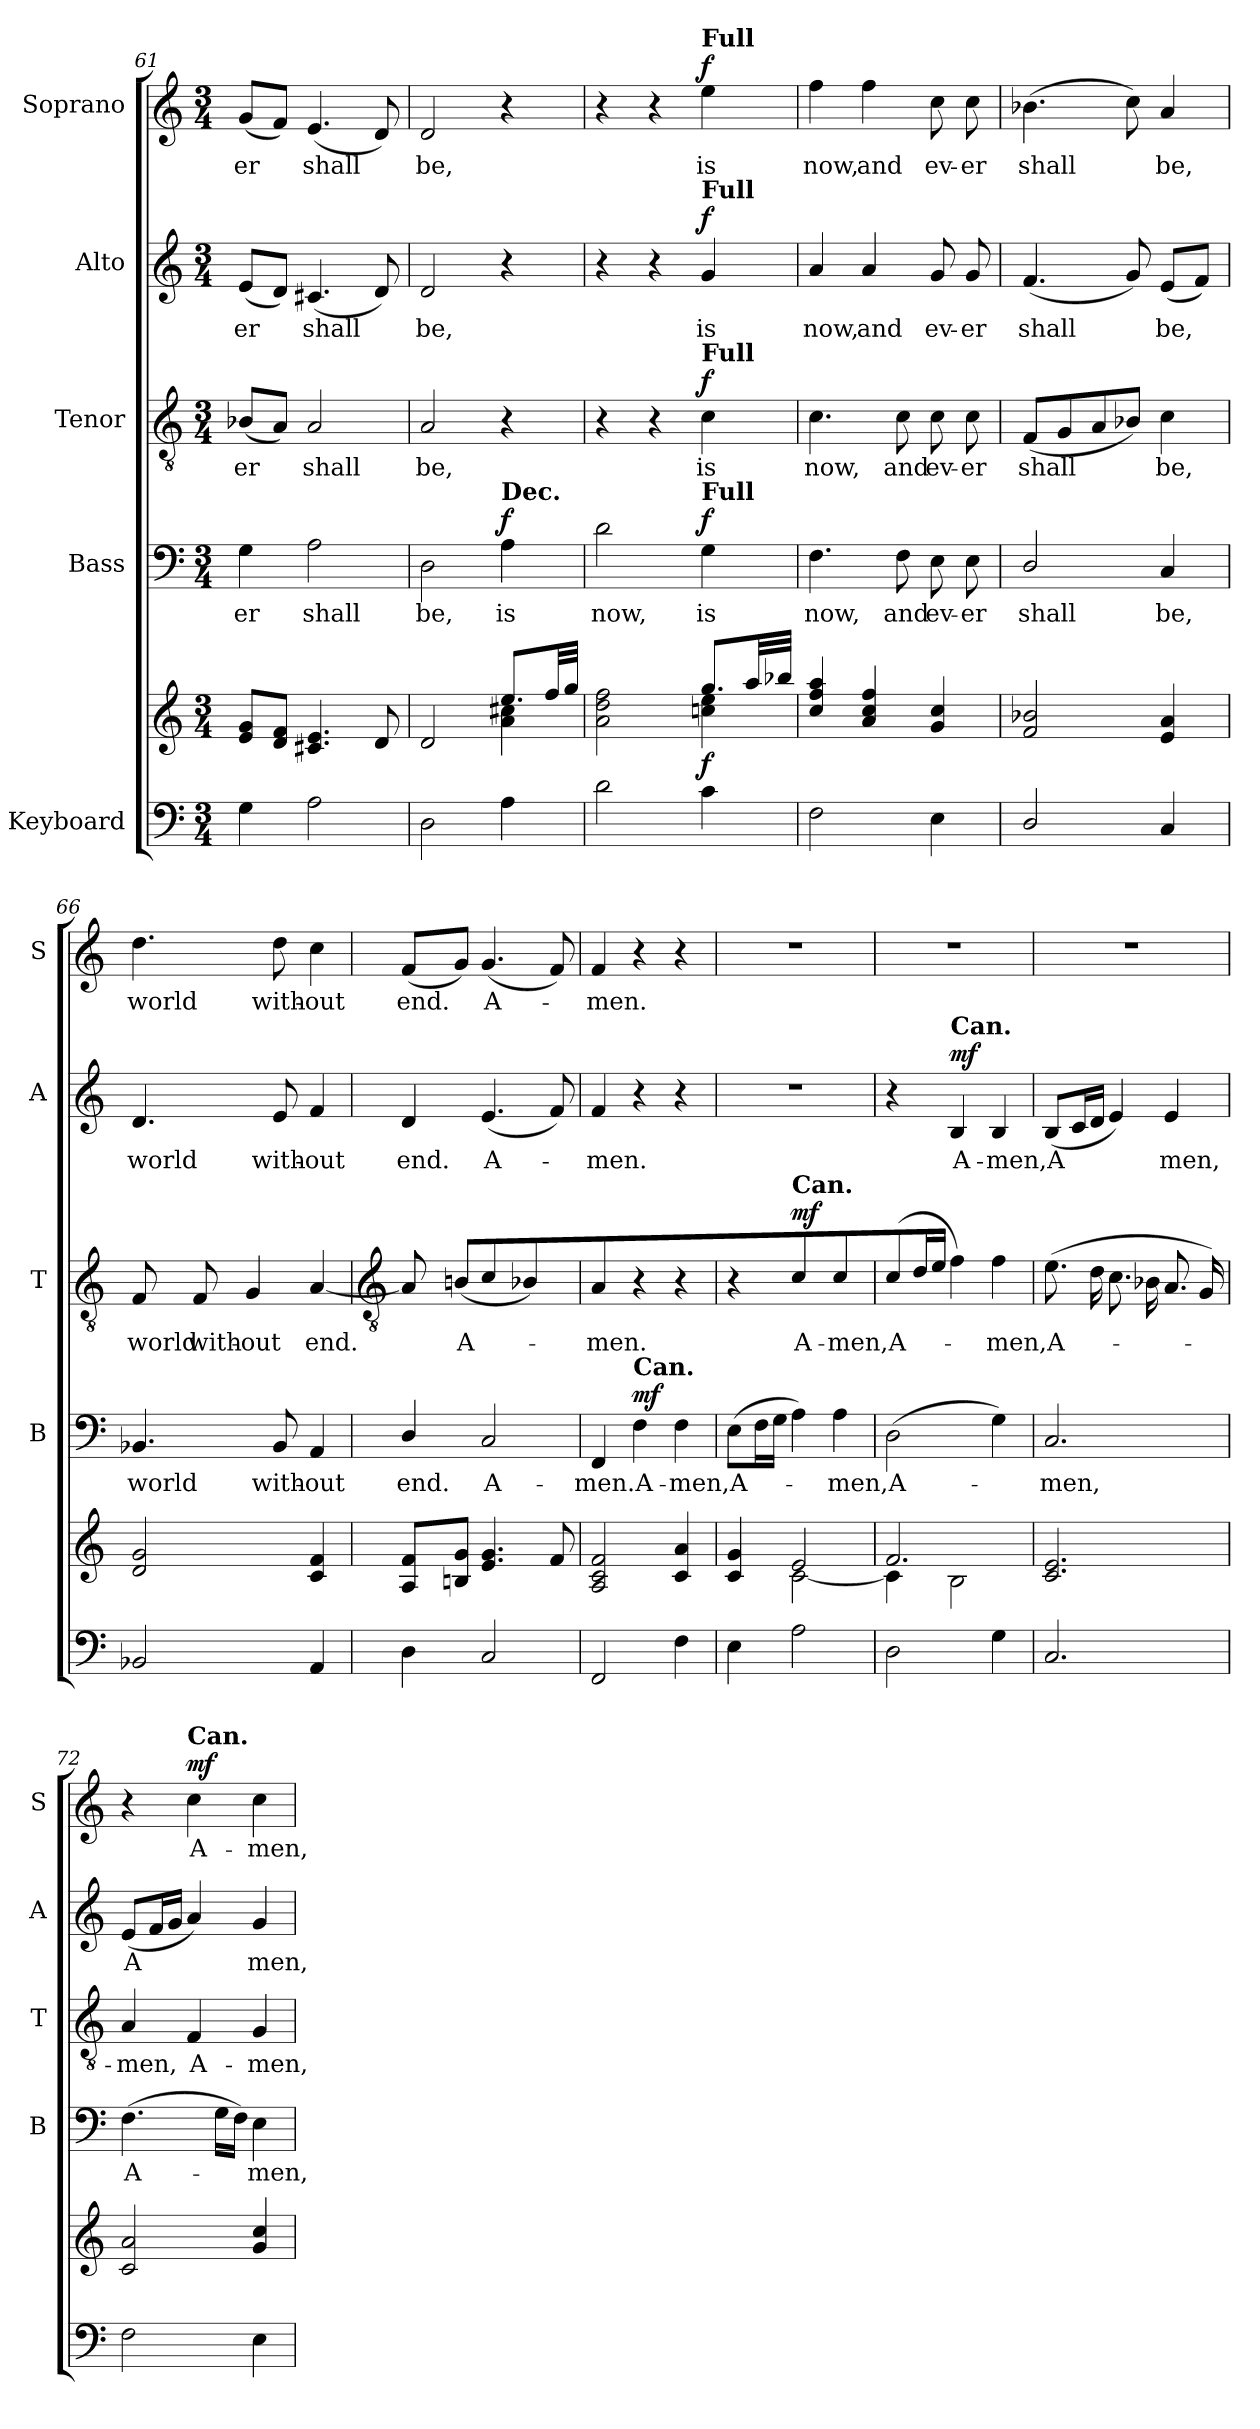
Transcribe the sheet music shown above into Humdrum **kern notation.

**kern	**kern	**dynam	**kern	**text	**dynam	**kern	**text	**dynam	**kern	**text	**dynam	**kern	**text	**dynam
*part5	*part5	*part5	*part4	*part4	*part4	*part3	*part3	*part3	*part2	*part2	*part2	*part1	*part1	*part1
*staff6	*staff5	*staff5/6	*staff4	*staff4	*staff4	*staff3	*staff3	*staff3	*staff2	*staff2	*staff2	*staff1	*staff1	*staff1
*I"Keyboard	*	*	*I"Bass	*	*	*I"Tenor	*	*	*I"Alto	*	*	*I"Soprano	*	*
*	*	*	*I'B	*	*	*I'T	*	*	*I'A	*	*	*I'S	*	*
!!LO:LB:g=z
*clefF4	*clefG2	*	*clefF4	*	*	*clefGv2	*	*	*clefG2	*	*	*clefG2	*	*
*k[]	*k[]	*	*k[]	*	*	*k[]	*	*	*k[]	*	*	*k[]	*	*
*C:	*C:	*	*C:	*	*	*C:	*	*	*C:	*	*	*C:	*	*
*M3/4	*M3/4	*	*M3/4	*	*	*M3/4	*	*	*M3/4	*	*	*M3/4	*	*
=61	=61	=61	=61	=61	=61	=61	=61	=61	=61	=61	=61	=61	=61	=61
*	*^	*	*	*	*	*	*	*	*	*	*	*	*	*
!	!	!LO:N:vis=1	!	!	!LO:LY:b	!	!	!LO:LY:b	!	!	!LO:LY:b	!	!	!LO:LY:b	!
4G	8e 8gL	2.ryy	.	4G	-er	.	(<8B-XL	-er	.	(<8eL	-er	.	(<8gL	-er	.
.	8d 8fJ	.	.	.	.	.	8AJ)	.	.	8dJ)	.	.	8fJ)	.	.
!	!	!	!	!	!LO:LY:b	!	!	!LO:LY:b	!	!	!LO:LY:b	!	!	!LO:LY:b	!
2A	4.c#X 4.e	.	.	2A	shall	.	2A	shall	.	(<4.c#X	shall	.	(<4.e	shall	.
.	8d	.	.	.	.	.	.	.	.	8d)	.	.	8d)	.	.
=62	=62	=62	=62	=62	=62	=62	=62	=62	=62	=62	=62	=62	=62	=62	=62
!	!	!	!	!	!LO:LY:b	!	!	!LO:LY:b	!	!	!LO:LY:b	!	!	!LO:LY:b	!
2D	2d	2ryy	.	2D	be,	.	2A	be,	.	2d	be,	.	2d	be,	.
!	!	!	!	!LO:TX:a:B:t=Dec.	!	!	!	!	!	!	!	!	!	!	!
!	!	!	!	!	!LO:LY:b	!LO:DY:b	!	!	!	!	!	!	!	!	!
4A	8.ee/L	4a\ 4cc#X\	.	4A	is	f	4r	.	.	4r	.	.	4r	.	.
.	32ff/LL	.	.	.	.	.	.	.	.	.	.	.	.	.	.
.	32gg/JJJ	.	.	.	.	.	.	.	.	.	.	.	.	.	.
=63	=63	=63	=63	=63	=63	=63	=63	=63	=63	=63	=63	=63	=63	=63	=63
!	!	!	!	!	!LO:LY:b	!	!	!	!	!	!	!	!	!	!
2d	2a 2dd 2ff	2ryy	.	2d	now,	.	4r	.	.	4r	.	.	4r	.	.
.	.	.	.	.	.	.	4r	.	.	4r	.	.	4r	.	.
!	!	!	!	!	!	!	!	!	!	!	!	!	!LO:TX:a:B:t=Full	!	!
!	!	!	!	!	!	!	!	!	!	!LO:TX:a:B:t=Full	!	!	!	!	!
!	!	!	!	!	!	!	!LO:TX:a:B:t=Full	!	!	!	!	!	!	!	!
!	!	!	!	!LO:TX:a:B:t=Full	!	!	!	!	!	!	!	!	!	!	!
!	!	!	!LO:DY:b	!	!LO:LY:b	!LO:DY:b	!	!LO:LY:b	!LO:DY:b	!	!LO:LY:b	!LO:DY:b	!	!LO:LY:b	!LO:DY:b
4c	8.gg/L	4ccn\ 4ee\	f	4G	is	f	4c	is	f	4g	is	f	4ee	is	f
.	32aa/LL	.	.	.	.	.	.	.	.	.	.	.	.	.	.
.	32bb-X/JJJ	.	.	.	.	.	.	.	.	.	.	.	.	.	.
=64	=64	=64	=64	=64	=64	=64	=64	=64	=64	=64	=64	=64	=64	=64	=64
!	!	!LO:N:vis=1	!	!	!LO:LY:b	!	!	!LO:LY:b	!	!	!LO:LY:b	!	!	!LO:LY:b	!
2F	4cc 4ff 4aa	2.ryy	.	4.F	now,	.	4.c	now,	.	4a	now,	.	4ff	now,	.
!	!	!	!	!	!	!	!	!	!	!	!LO:LY:b	!	!	!LO:LY:b	!
.	4a 4cc 4ff	.	.	.	.	.	.	.	.	4a	and	.	4ff	and	.
!	!	!	!	!	!LO:LY:b	!	!	!LO:LY:b	!	!	!	!	!	!	!
.	.	.	.	8F	and	.	8c	and	.	.	.	.	.	.	.
!	!	!	!	!	!LO:LY:b	!	!	!LO:LY:b	!	!	!LO:LY:b	!	!	!LO:LY:b	!
4E	4g 4cc	.	.	8E	ev-	.	8c	ev-	.	8g	ev-	.	8cc	ev-	.
!	!	!	!	!	!LO:LY:b	!	!	!LO:LY:b	!	!	!LO:LY:b	!	!	!LO:LY:b	!
.	.	.	.	8E	-er	.	8c	-er	.	8g	-er	.	8cc	-er	.
=65	=65	=65	=65	=65	=65	=65	=65	=65	=65	=65	=65	=65	=65	=65	=65
!	!	!LO:N:vis=1	!	!	!LO:LY:b	!	!	!LO:LY:b	!	!	!LO:LY:b	!	!	!LO:LY:b	!
2D/	2f 2b-X	2.ryy	.	2D/	shall	.	(<8FL	shall	.	(<4.f	shall	.	(>4.b-X	shall	.
.	.	.	.	.	.	.	8G	.	.	.	.	.	.	.	.
.	.	.	.	.	.	.	8A	.	.	.	.	.	.	.	.
.	.	.	.	.	.	.	8B-XJ)	.	.	8g)	.	.	8cc)	.	.
!	!	!	!	!	!LO:LY:b	!	!	!LO:LY:b	!	!	!LO:LY:b	!	!	!LO:LY:b	!
4C	4e 4a	.	.	4C	be,	.	4c	be,	.	(<8eL	be,	.	4a	be,	.
.	.	.	.	.	.	.	.	.	.	8fJ)	.	.	.	.	.
=66	=66	=66	=66	=66	=66	=66	=66	=66	=66	=66	=66	=66	=66	=66	=66
!	!	!LO:N:vis=1	!	!	!LO:LY:b	!	!	!LO:LY:b	!	!	!LO:LY:b	!	!	!LO:LY:b	!
2BB-X	2d 2g	2.ryy	.	4.BB-X	world	.	8F	world	.	4.d	world	.	4.dd	world	.
!	!	!	!	!	!	!	!	!LO:LY:b	!	!	!	!	!	!	!
.	.	.	.	.	.	.	8F	with-	.	.	.	.	.	.	.
!	!	!	!	!	!	!	!	!LO:LY:b	!	!	!	!	!	!	!
.	.	.	.	.	.	.	4G	-out	.	.	.	.	.	.	.
!	!	!	!	!	!LO:LY:b	!	!	!	!	!	!LO:LY:b	!	!	!LO:LY:b	!
.	.	.	.	8BB-	with-	.	.	.	.	8e	with-	.	8dd	with-	.
!	!	!	!	!	!LO:LY:b	!	!	!LO:LY:b	!	!	!LO:LY:b	!	!	!LO:LY:b	!
4AA	4c 4f	.	.	4AA	-out	.	[4A	end.	.	4f	-out	.	4cc	-out	.
!!LO:LB:g=z
=67	=67	=67	=67	=67	=67	=67	=67	=67	=67	=67	=67	=67	=67	=67	=67
*	*	*	*	*	*	*	*clefGv2	*	*	*	*	*	*	*	*
!	!	!LO:N:vis=1	!	!	!LO:LY:b	!	!	!	!	!	!LO:LY:b	!	!	!LO:LY:b	!
4D	8A 8fL	2.ryy	.	4D/	end.	.	8A]	.	.	4d	end.	.	(<8fL	end.	.
.	.	.	.	.	.	.	4qqAyy	.	.	.	.	.	.	.	.
!	!	!	!	!	!	!	!	!LO:LY:b	!	!	!	!	!	!	!
.	8Bn 8gJ	.	.	.	.	.	(>8BnL	A-	.	.	.	.	8gJ)	.	.
!	!	!	!	!	!LO:LY:b	!	!	!	!	!	!LO:LY:b	!	!	!LO:LY:b	!
2C	4.e 4.g	.	.	2C	A-	.	4c	.	.	(<4.e	A-	.	(<4.g	A-	.
.	.	.	.	.	.	.	4B-X/)	.	.	.	.	.	.	.	.
.	8f	.	.	.	.	.	.	.	.	8f)	.	.	8f)	.	.
=68	=68	=68	=68	=68	=68	=68	=68	=68	=68	=68	=68	=68	=68	=68	=68
!	!	!LO:N:vis=1	!	!	!LO:LY:b	!	!	!LO:LY:b	!	!	!LO:LY:b	!	!	!LO:LY:b	!
2FF	2A 2c 2f	2.ryy	.	4FF	-men.	.	4A	men.	.	4f	men.	.	4f	men.	.
!	!	!	!	!LO:TX:a:B:t=Can.	!	!	!	!	!	!	!	!	!	!	!
!	!	!	!	!	!LO:LY:b	!LO:DY:b	!	!	!	!	!	!	!	!	!
.	.	.	.	4F	A-	mf	4r	.	.	4r	.	.	4r	.	.
!	!	!	!	!	!LO:LY:b	!	!	!	!	!	!	!	!	!	!
4F	4c 4a	.	.	4F	-men,	.	4r	.	.	4r	.	.	4r	.	.
=69	=69	=69	=69	=69	=69	=69	=69	=69	=69	=69	=69	=69	=69	=69	=69
!	!	!	!	!	!LO:LY:b	!	!	!	!	!LO:N:vis=1	!	!	!LO:N:vis=1	!	!
4E	4c 4g	4ryy	.	(>8EL	A-	.	4r	.	.	2.r	.	.	2.r	.	.
.	.	.	.	16FL	.	.	.	.	.	.	.	.	.	.	.
.	.	.	.	16GJJ	.	.	.	.	.	.	.	.	.	.	.
!	!	!	!	!	!	!	!LO:TX:a:B:t=Can.	!	!	!	!	!	!	!	!
!	!	!	!	!	!	!	!	!LO:LY:b	!LO:DY:b	!	!	!	!	!	!
2A	2e	[2c\	.	4A)	.	.	4c	A-	mf	.	.	.	.	.	.
!	!	!	!	!	!LO:LY:b	!	!	!LO:LY:b	!	!	!	!	!	!	!
.	.	.	.	4A	men,	.	4c	-men,	.	.	.	.	.	.	.
=70	=70	=70	=70	=70	=70	=70	=70	=70	=70	=70	=70	=70	=70	=70	=70
!	!	!	!	!	!LO:LY:b	!	!	!LO:LY:b	!	!	!	!	!LO:N:vis=1	!	!
2D	2.f	4c\]	.	(>2D	A-	.	(>8c	A-	.	4r	.	.	2.r	.	.
.	.	.	.	.	.	.	16dL	.	.	.	.	.	.	.	.
.	.	.	.	.	.	.	16eJJ	.	.	.	.	.	.	.	.
!	!	!	!	!	!	!	!	!	!	!LO:TX:a:B:t=Can.	!	!	!	!	!
!	!	!	!	!	!	!	!	!	!	!	!LO:LY:b	!LO:DY:b	!	!	!
.	.	2B\	.	.	.	.	4f)	.	.	4B	A-	mf	.	.	.
!	!	!	!	!	!	!	!	!LO:LY:b	!	!	!LO:LY:b	!	!	!	!
4G	.	.	.	4G)	.	.	4f	men,	.	4B	-men,	.	.	.	.
=71	=71	=71	=71	=71	=71	=71	=71	=71	=71	=71	=71	=71	=71	=71	=71
!	!	!LO:N:vis=1	!	!	!LO:LY:b	!	!	!LO:LY:b	!	!	!LO:LY:b	!	!LO:N:vis=1	!	!
2.C	2.c 2.e	2.ryy	.	2.C	men,	.	(>8.eL	A-	.	(<8BL	A	.	2.r	.	.
.	.	.	.	.	.	.	.	.	.	16cL	.	.	.	.	.
.	.	.	.	.	.	.	16dL	.	.	16dJJ	.	.	.	.	.
.	.	.	.	.	.	.	8.c	.	.	4e)	.	.	.	.	.
.	.	.	.	.	.	.	16B-XL	.	.	.	.	.	.	.	.
!	!	!	!	!	!	!	!	!	!	!	!LO:LY:b	!	!	!	!
.	.	.	.	.	.	.	8.A	.	.	4e	men,	.	.	.	.
.	.	.	.	.	.	.	16GJ)	.	.	.	.	.	.	.	.
=72	=72	=72	=72	=72	=72	=72	=72	=72	=72	=72	=72	=72	=72	=72	=72
!	!	!LO:N:vis=1	!	!	!LO:LY:b	!	!	!LO:LY:b	!	!	!LO:LY:b	!	!	!	!
2F	2c 2a	2.ryy	.	(>4.F	A-	.	4A	men,	.	(<8eL	A	.	4r	.	.
.	.	.	.	.	.	.	.	.	.	16fL	.	.	.	.	.
.	.	.	.	.	.	.	.	.	.	16gJJ	.	.	.	.	.
!	!	!	!	!	!	!	!	!	!	!	!	!	!LO:TX:a:B:t=Can.	!	!
!	!	!	!	!	!	!	!	!LO:LY:b	!	!	!	!	!	!LO:LY:b	!LO:DY:b
.	.	.	.	.	.	.	4F	A-	.	4a)	.	.	4cc	A-	mf
.	.	.	.	16GLL	.	.	.	.	.	.	.	.	.	.	.
.	.	.	.	16FJJ)	.	.	.	.	.	.	.	.	.	.	.
!	!	!	!	!	!LO:LY:b	!	!	!LO:LY:b	!	!	!LO:LY:b	!	!	!LO:LY:b	!
4E	4g 4cc	.	.	4E	men,	.	4G	-men,	.	4g	men,	.	4cc	-men,	.
*	*v	*v	*	*	*	*	*	*	*	*	*	*	*	*	*
=	=	=	=	=	=	=	=	=	=	=	=	=	=	=
*-	*-	*-	*-	*-	*-	*-	*-	*-	*-	*-	*-	*-	*-	*-
